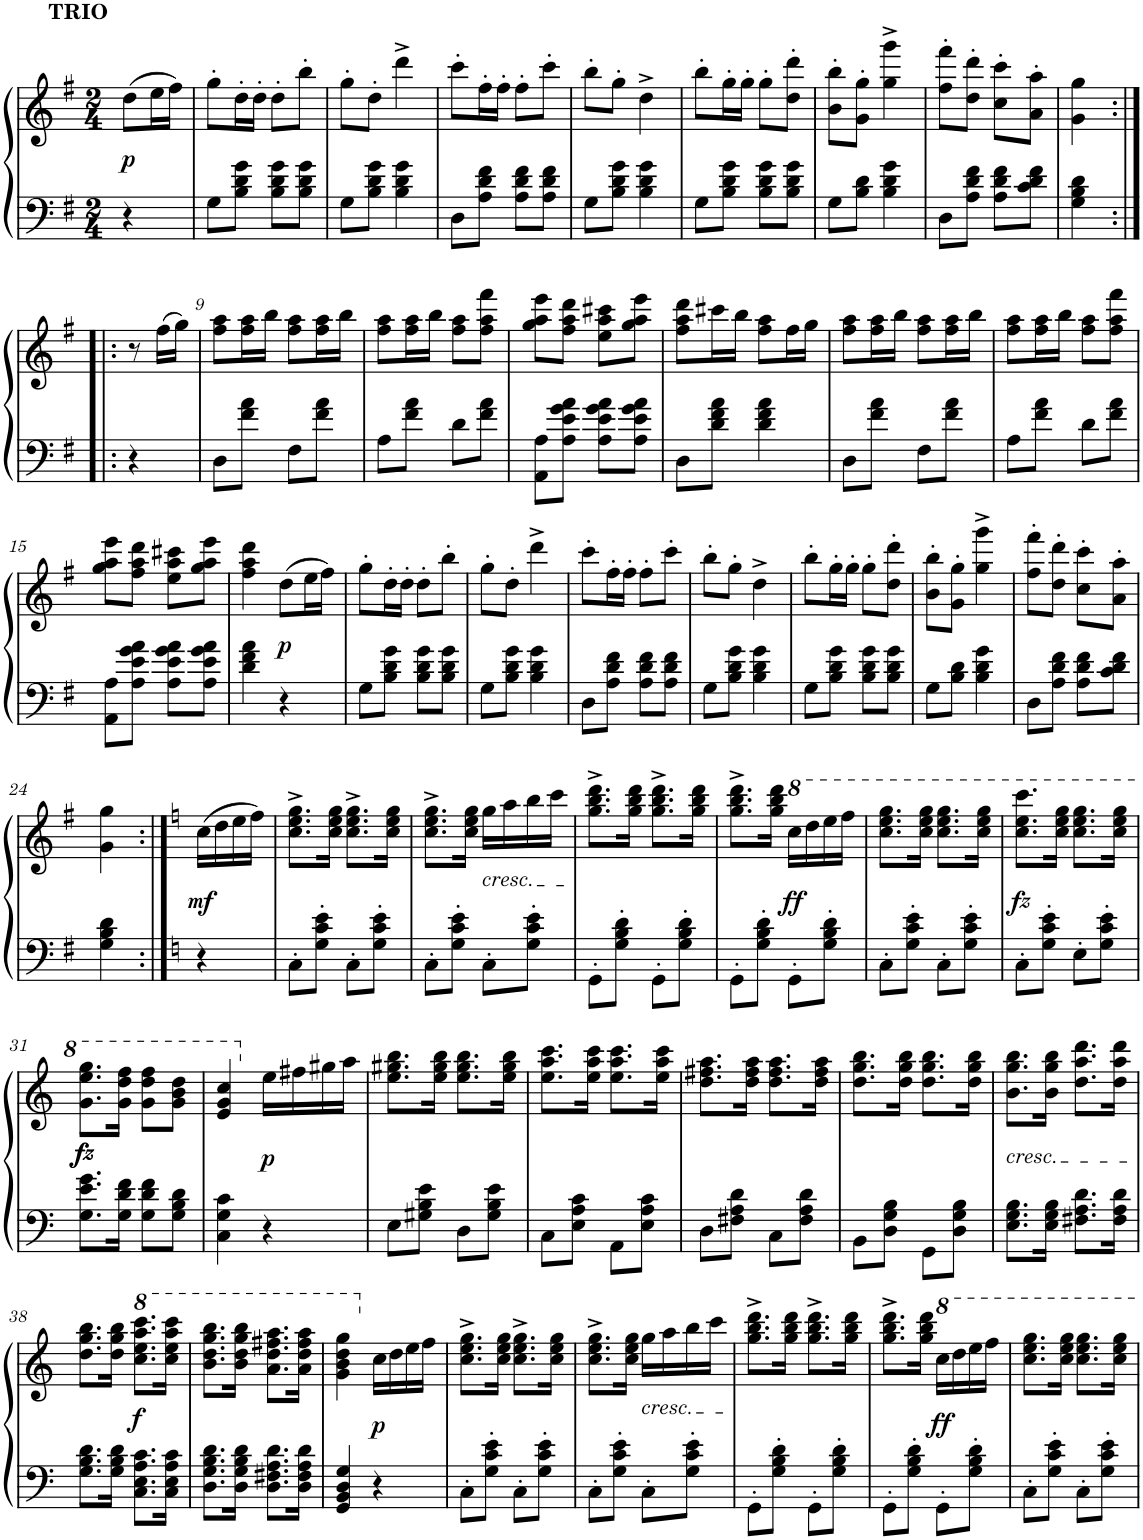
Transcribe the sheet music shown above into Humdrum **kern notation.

**kern	**kern	**dynam
*part1	*part1	*part1
*staff2	*staff1	*staff1/2
*I"Piano	*	*
*I'Pno.	*	*
*clefF4	*clefG2	*
*k[f#]	*k[f#]	*
*M2/4	*M2/4	*
=	=	=
!	!LO:TX:a:B:t=TRIO	!
!	!	!LO:DY:b
4r	(8dd\L	p
.	16ee\L	.
.	16ff#\JJ)	.
=1	=1	=1
8G\L	8gg'\L	.
8B\ 8d\ 8g\J	16dd'\L	.
.	16dd'\JJ	.
8B\ 8d\ 8g\L	8dd'\L	.
8B\ 8d\ 8g\J	8bb'\J	.
=2	=2	=2
8G\L	8gg'\L	.
8B\ 8d\ 8g\J	8dd'\J	.
4B\ 4d\ 4g\	4ddd^\	.
=3	=3	=3
8D\L	8ccc'\L	.
8A\ 8d\ 8f#\J	16ff#'\L	.
.	16ff#'\JJ	.
8A\ 8d\ 8f#\L	8ff#'\L	.
8A\ 8d\ 8f#\J	8ccc'\J	.
=4	=4	=4
8G\L	8bb'\L	.
8B\ 8d\ 8g\J	8gg'\J	.
4B\ 4d\ 4g\	4dd^\	.
=5	=5	=5
8G\L	8bb'\L	.
8B\ 8d\ 8g\J	16gg'\L	.
.	16gg'\JJ	.
8B\ 8d\ 8g\L	8gg'\L	.
8B\ 8d\ 8g\J	8dd\' 8ddd\'J	.
=6	=6	=6
8G\L	8b\' 8bb\'L	.
8B\ 8d\J	8g\' 8gg\'J	.
4B\ 4d\ 4g\	4gg\^ 4ggg\^	.
=7	=7	=7
8D\L	8ff#\' 8fff#\'L	.
8A\ 8d\ 8f#\J	8dd\' 8ddd\'J	.
8A\ 8d\ 8f#\L	8cc\' 8ccc\'L	.
8c\ 8d\ 8f#\J	8a\' 8aa\'J	.
=8	=8	=8
4G\ 4B\ 4d\	4g\ 4gg\	.
!!LO:LB:g=z
=8X1:|!|:	=8X1:|!|:	=8X1:|!|:
4r	8r	.
.	(16ff#\LL	.
.	16gg\JJ)	.
=9	=9	=9
8D\L	8ff#\ 8aa\L	.
8f#\ 8a\J	16ff#\ 16aa\L	.
.	16bb\JJ	.
8F#\L	8ff#\ 8aa\L	.
8f#\ 8a\J	16ff#\ 16aa\L	.
.	16bb\JJ	.
=10	=10	=10
8A\L	8ff#\ 8aa\L	.
8f#\ 8a\J	16ff#\ 16aa\L	.
.	16bb\JJ	.
8d\L	8ff#\ 8aa\L	.
8f#\ 8a\J	8ff#\ 8aa\ 8fff#\J	.
=11	=11	=11
8AA\ 8A\L	8gg\ 8aa\ 8eee\L	.
8A\ 8e\ 8g\ 8a\J	8ff#\ 8aa\ 8ddd\J	.
8A\ 8e\ 8g\ 8a\L	8ee\ 8aa\ 8ccc#X\L	.
8A\ 8e\ 8g\ 8a\J	8gg\ 8aa\ 8eee\J	.
=12	=12	=12
8D\L	8ff#\ 8aa\ 8ddd\L	.
8d\ 8f#\ 8a\J	16ccc#X\L	.
.	16bb\JJ	.
4d\ 4f#\ 4a\	8ff#\ 8aa\L	.
.	16ff#\L	.
.	16gg\JJ	.
=13	=13	=13
8D\L	8ff#\ 8aa\L	.
8f#\ 8a\J	16ff#\ 16aa\L	.
.	16bb\JJ	.
8F#\L	8ff#\ 8aa\L	.
8f#\ 8a\J	16ff#\ 16aa\L	.
.	16bb\JJ	.
=14	=14	=14
8A\L	8ff#\ 8aa\L	.
8f#\ 8a\J	16ff#\ 16aa\L	.
.	16bb\JJ	.
8d\L	8ff#\ 8aa\L	.
8f#\ 8a\J	8ff#\ 8aa\ 8fff#\J	.
!!LO:LB:g=z
=15	=15	=15
8AA\ 8A\L	8gg\ 8aa\ 8eee\L	.
8A\ 8e\ 8g\ 8a\J	8ff#\ 8aa\ 8ddd\J	.
8A\ 8e\ 8g\ 8a\L	8ee\ 8aa\ 8ccc#X\L	.
8A\ 8e\ 8g\ 8a\J	8gg\ 8aa\ 8eee\J	.
=16	=16	=16
4d\ 4f#\ 4a\	4ff#\ 4aa\ 4ddd\	.
!	!	!LO:DY:b
4r	(8dd\L	p
.	16ee\L	.
.	16ff#\JJ)	.
=17	=17	=17
8G\L	8gg'\L	.
8B\ 8d\ 8g\J	16dd'\L	.
.	16dd'\JJ	.
8B\ 8d\ 8g\L	8dd'\L	.
8B\ 8d\ 8g\J	8bb'\J	.
=18	=18	=18
8G\L	8gg'\L	.
8B\ 8d\ 8g\J	8dd'\J	.
4B\ 4d\ 4g\	4ddd^\	.
=19	=19	=19
8D\L	8ccc'\L	.
8A\ 8d\ 8f#\J	16ff#'\L	.
.	16ff#'\JJ	.
8A\ 8d\ 8f#\L	8ff#'\L	.
8A\ 8d\ 8f#\J	8ccc'\J	.
=20	=20	=20
8G\L	8bb'\L	.
8B\ 8d\ 8g\J	8gg'\J	.
4B\ 4d\ 4g\	4dd^\	.
=21	=21	=21
8G\L	8bb'\L	.
8B\ 8d\ 8g\J	16gg'\L	.
.	16gg'\JJ	.
8B\ 8d\ 8g\L	8gg'\L	.
8B\ 8d\ 8g\J	8dd\' 8ddd\'J	.
=22	=22	=22
8G\L	8b\' 8bb\'L	.
8B\ 8d\J	8g\' 8gg\'J	.
4B\ 4d\ 4g\	4gg\^ 4ggg\^	.
=23	=23	=23
8D\L	8ff#\' 8fff#\'L	.
8A\ 8d\ 8f#\J	8dd\' 8ddd\'J	.
8A\ 8d\ 8f#\L	8cc\' 8ccc\'L	.
8c\ 8d\ 8f#\J	8a\' 8aa\'J	.
!!LO:LB:g=z
=24	=24	=24
4G\ 4B\ 4d\	4g\ 4gg\	.
=24X2:|!	=24X2:|!	=24X2:|!
*k[]	*k[]	*
!	!	!LO:DY:b
4r	(16cc\LL	mf
.	16dd\	.
.	16ee\	.
.	16ff\JJ)	.
=25	=25	=25
8C'\L	8.cc\^ 8.ee\^ 8.gg\^L	.
8G\' 8c\' 8e\'J	.	.
.	16cc\ 16ee\ 16gg\Jk	.
8C'\L	8.cc\^ 8.ee\^ 8.gg\^L	.
8G\' 8c\' 8e\'J	.	.
.	16cc\ 16ee\ 16gg\Jk	.
=26	=26	=26
8C'\L	8.cc\^ 8.ee\^ 8.gg\^L	.
8G\' 8c\' 8e\'J	.	.
.	16cc\ 16ee\ 16gg\Jk	.
!	!LO:TX:b:i:t=cresc.	!
8C'\L	16gg\LL	.
.	16aa\	.
8G\' 8c\' 8e\'J	16bb\	.
.	16ccc\JJ	.
=27	=27	=27
8GG'\L	8.gg\^ 8.bb\^ 8.ddd\^L	.
8G\' 8B\' 8d\'J	.	.
.	16gg\ 16bb\ 16ddd\Jk	.
8GG'\L	8.gg\^ 8.bb\^ 8.ddd\^L	.
8G\' 8B\' 8d\'J	.	.
.	16gg\ 16bb\ 16ddd\Jk	.
=28	=28	=28
8GG'\L	8.gg\^ 8.bb\^ 8.ddd\^L	.
8G\' 8B\' 8d\'J	.	.
.	16gg\ 16bb\ 16ddd\Jk	.
*	*8va	*
!	!	!LO:DY:b
8GG'\L	16ccc\LL	ff
.	16ddd\	.
8G\' 8B\' 8d\'J	16eee\	.
.	16fff\JJ	.
=29	=29	=29
8C'\L	8.ccc\ 8.eee\ 8.ggg\L	.
8G\' 8c\' 8e\'J	.	.
.	16ccc\ 16eee\ 16ggg\Jk	.
8C'\L	8.ccc\ 8.eee\ 8.ggg\L	.
8G\' 8c\' 8e\'J	.	.
.	16ccc\ 16eee\ 16ggg\Jk	.
=30	=30	=30
!	!	!LO:DY:b
8C'\L	8.ccc\ 8.eee\ 8.cccc\L	fz
8G\' 8c\' 8e\'J	.	.
.	16ccc\ 16eee\ 16ggg\Jk	.
8E'\L	8.ccc\ 8.eee\ 8.ggg\L	.
8G\' 8c\' 8e\'J	.	.
.	16ccc\ 16eee\ 16ggg\Jk	.
!!LO:LB:g=z
=31	=31	=31
!	!	!LO:DY:b
!	!	!LO:DY:n=1:b
8.G\ 8.e\ 8.g\L	8.gg\ 8.eee\ 8.ggg\L	fz fz
16G\ 16d\ 16f\Jk	16gg\ 16ddd\ 16fff\Jk	.
8G\ 8d\ 8f\L	8gg\ 8ddd\ 8fff\L	.
8G\ 8B\ 8d\J	8gg\ 8bb\ 8ddd\J	.
=32	=32	=32
4C\ 4G\ 4c\	4ee/ 4gg/ 4ccc/	.
*	*X8va	*
!	!	!LO:DY:b
4r	16ee\LL	p
.	16ff#X\	.
.	16gg#X\	.
.	16aa\JJ	.
=33	=33	=33
8E\L	8.ee\ 8.gg#X\ 8.bb\L	.
8G#X\ 8B\ 8e\J	.	.
.	16ee\ 16gg#\ 16bb\Jk	.
8D\L	8.ee\ 8.gg#\ 8.bb\L	.
8G#\ 8B\ 8e\J	.	.
.	16ee\ 16gg#\ 16bb\Jk	.
=34	=34	=34
8C\L	8.ee\ 8.aa\ 8.ccc\L	.
8E\ 8A\ 8c\J	.	.
.	16ee\ 16aa\ 16ccc\Jk	.
8AA\L	8.ee\ 8.aa\ 8.ccc\L	.
8E\ 8A\ 8c\J	.	.
.	16ee\ 16aa\ 16ccc\Jk	.
=35	=35	=35
8D\L	8.dd\ 8.ff#X\ 8.aa\L	.
8F#X\ 8A\ 8d\J	.	.
.	16dd\ 16ff#\ 16aa\Jk	.
8C\L	8.dd\ 8.ff#\ 8.aa\L	.
8F#\ 8A\ 8d\J	.	.
.	16dd\ 16ff#\ 16aa\Jk	.
=36	=36	=36
8BB\L	8.dd\ 8.gg\ 8.bb\L	.
8D\ 8G\ 8B\J	.	.
.	16dd\ 16gg\ 16bb\Jk	.
8GG\L	8.dd\ 8.gg\ 8.bb\L	.
8D\ 8G\ 8B\J	.	.
.	16dd\ 16gg\ 16bb\Jk	.
=37	=37	=37
!	!LO:TX:b:i:t=cresc.	!
8.E\ 8.G\ 8.B\L	8.b\ 8.gg\ 8.bb\L	.
16E\ 16G\ 16B\Jk	16b\ 16gg\ 16bb\Jk	.
8.F#X\ 8.A\ 8.d\L	8.dd\ 8.aa\ 8.ddd\L	.
16F#\ 16A\ 16d\Jk	16dd\ 16aa\ 16ddd\Jk	.
!!LO:LB:g=z
=38	=38	=38
8.G\ 8.B\ 8.d\L	8.dd\ 8.gg\ 8.bb\L	.
16G\ 16B\ 16d\Jk	16dd\ 16gg\ 16bb\Jk	.
*	*8va	*
!	!	!LO:DY:b
8.C\ 8.E\ 8.A\ 8.c\L	8.ccc\ 8.eee\ 8.aaa\ 8.cccc\L	f
16C\ 16E\ 16A\ 16c\Jk	16ccc\ 16eee\ 16aaa\ 16cccc\Jk	.
=39	=39	=39
8.D\ 8.G\ 8.B\ 8.d\L	8.bb\ 8.ddd\ 8.ggg\ 8.bbb\L	.
16D\ 16G\ 16B\ 16d\Jk	16bb\ 16ddd\ 16ggg\ 16bbb\Jk	.
8.D\ 8.F#X\ 8.A\ 8.d\L	8.aa\ 8.ddd\ 8.fff#X\ 8.aaa\L	.
16D\ 16F#\ 16A\ 16d\Jk	16aa\ 16ddd\ 16fff#\ 16aaa\Jk	.
=40	=40	=40
4GG/ 4BB/ 4D/ 4G/	4gg\ 4bb\ 4ddd\ 4ggg\	.
*	*X8va	*
!	!	!LO:DY:b
4r	16cc\LL	p
.	16dd\	.
.	16ee\	.
.	16ff\JJ	.
=41	=41	=41
8C'\L	8.cc\^ 8.ee\^ 8.gg\^L	.
8G\' 8c\' 8e\'J	.	.
.	16cc\ 16ee\ 16gg\Jk	.
8C'\L	8.cc\^ 8.ee\^ 8.gg\^L	.
8G\' 8c\' 8e\'J	.	.
.	16cc\ 16ee\ 16gg\Jk	.
=42	=42	=42
8C'\L	8.cc\^ 8.ee\^ 8.gg\^L	.
8G\' 8c\' 8e\'J	.	.
.	16cc\ 16ee\ 16gg\Jk	.
!	!LO:TX:b:i:t=cresc.	!
8C'\L	16gg\LL	.
.	16aa\	.
8G\' 8c\' 8e\'J	16bb\	.
.	16ccc\JJ	.
=43	=43	=43
8GG'\L	8.gg\^ 8.bb\^ 8.ddd\^L	.
8G\' 8B\' 8d\'J	.	.
.	16gg\ 16bb\ 16ddd\Jk	.
8GG'\L	8.gg\^ 8.bb\^ 8.ddd\^L	.
8G\' 8B\' 8d\'J	.	.
.	16gg\ 16bb\ 16ddd\Jk	.
=44	=44	=44
8GG'\L	8.gg\^ 8.bb\^ 8.ddd\^L	.
8G\' 8B\' 8d\'J	.	.
.	16gg\ 16bb\ 16ddd\Jk	.
!	!	!LO:DY:b
8GG'\L	16ccc\LL	ff
.	16ddd\	.
8G\' 8B\' 8d\'J	16eee\	.
.	16fff\JJ	.
=45	=45	=45
8C'\L	8.ccc\ 8.eee\ 8.ggg\L	.
8G\' 8c\' 8e\'J	.	.
.	16ccc\ 16eee\ 16ggg\Jk	.
8C'\L	8.ccc\ 8.eee\ 8.ggg\L	.
8G\' 8c\' 8e\'J	.	.
.	16ccc\ 16eee\ 16ggg\Jk	.
=	=	=
*-	*-	*-
